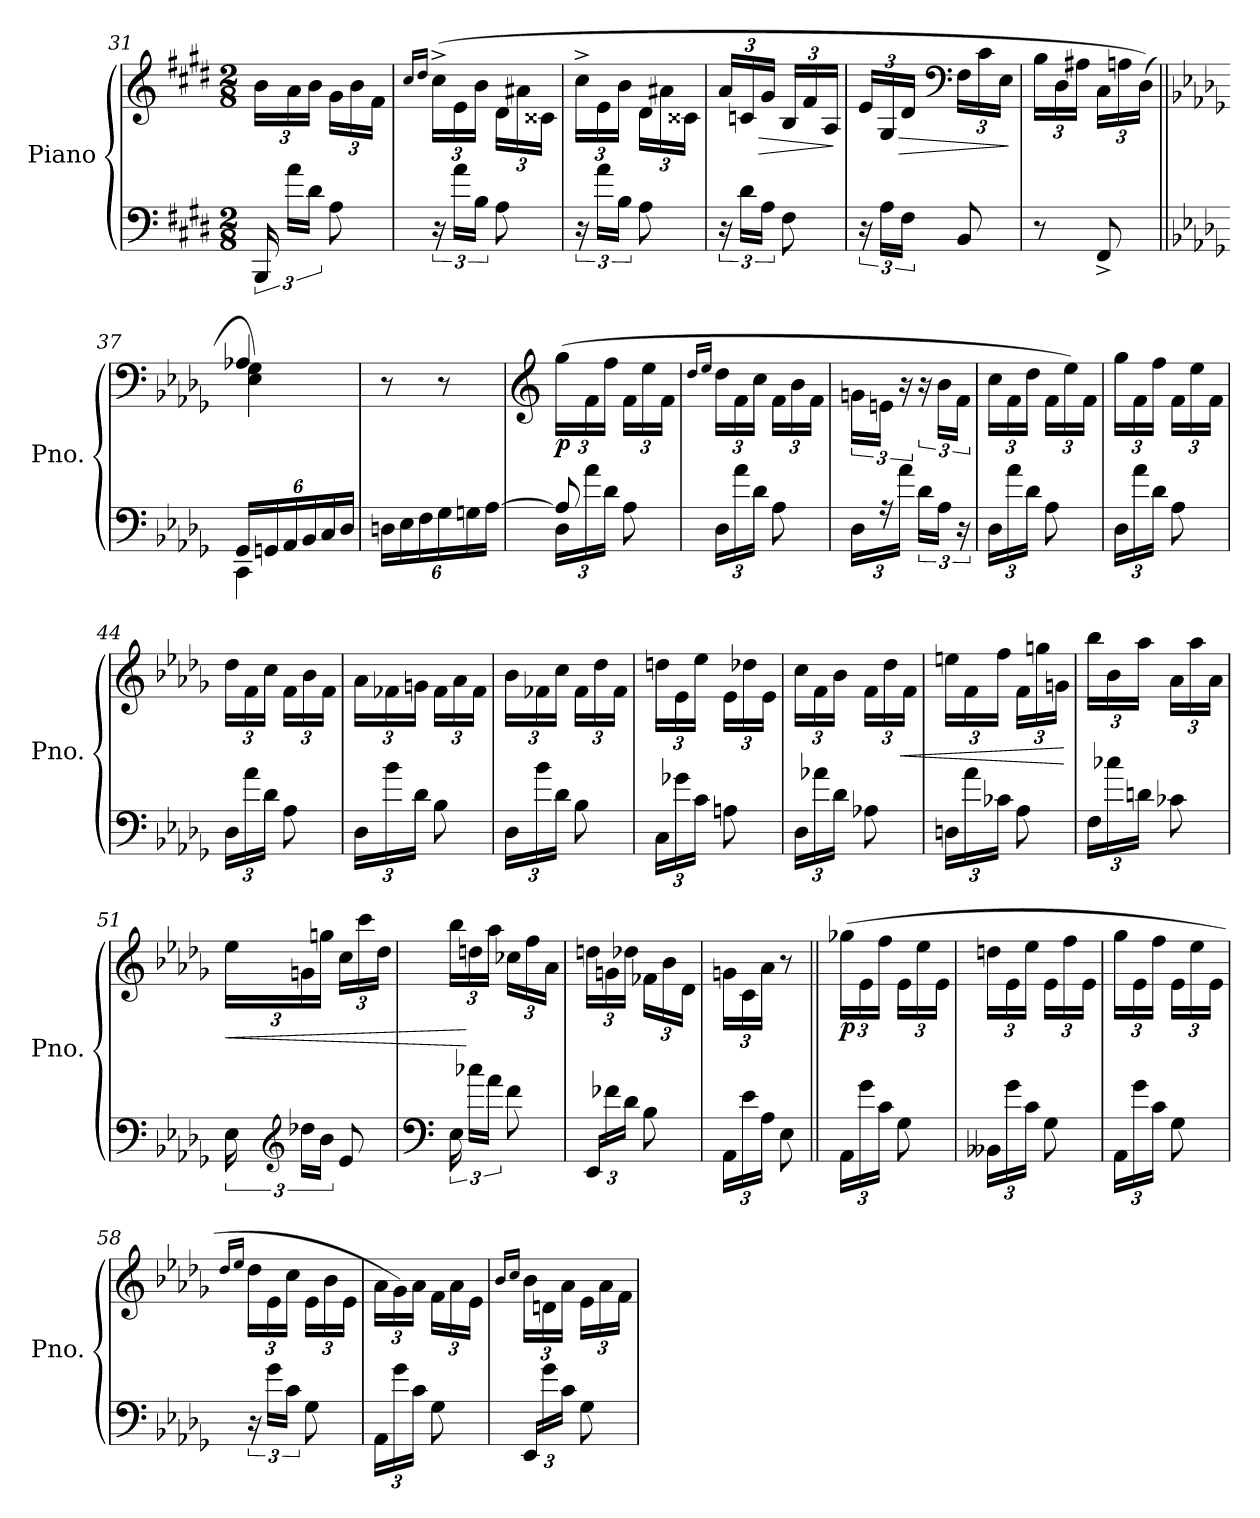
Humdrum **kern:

**kern	**kern	**dynam
*part1	*part1	*part1
*staff2	*staff1	*staff1/2
*I"Piano	*	*
*I'Pno.	*	*
*clefF4	*clefG2	*
*k[f#c#g#d#]	*k[f#c#g#d#]	*
*M2/8	*M2/8	*
*	*Xbrackettup	*
=31	=31	=31
24BBB/	24b\LL	.
24a\LL	24a\	.
24d#\JJ	24b\JJ	.
8A\	24g#\LL	.
.	24b\	.
.	24f#\JJ	.
=32	=32	=32
.	16qcc#/LL	.
.	16qdd#/JJ	.
24r	(>24cc#^\LL	.
24a\LL	24e\	.
24B\JJ	24b\JJ	.
8A\	24d#\LL	.
.	24a#X\	.
.	24c##X\JJ	.
!!LO:LB:g=z
=33	=33	=33
24r	24cc#^\LL	.
24a\LL	24e\	.
24B\JJ	24b\JJ	.
8A\	24d#\LL	.
.	24a#X\	.
.	24c##X\JJ	.
=34	=34	=34
24r	24a/LL	.
24d#\LL	24cn/	.
!	!	!LO:HP:b
24A\JJ	24g#/JJ	>
8F#\	24B/LL	.
.	24f#/	.
.	24A/JJ	.
.	.	]
=35	=35	=35
24r	24e/LL	.
24A\LL	24G#/	.
!	!	!LO:HP:b
24F#\JJ	24d#/JJ	>
*	*clefF4	*
8BB/	24F#\LL	.
.	24c#\	.
.	24E\JJ	.
.	.	]
=36	=36	=36
8r	24B\LL	.
.	24D#\	.
.	24A#X\JJ	.
8FF#^/	24C#\LL	.
.	24An\	.
.	(<24D#\JJ)	.
=37||	=37||	=37||
*k[b-e-a-d-g-]	*k[b-e-a-d-g-]	*
*Xbrackettup	*	*
*^	*^	*
24GG-/LL	4CC\	4A-X/	4E-\ 4G-\)	.
24GGn/	.	.	.	.
24AA-/	.	.	.	.
24BB-/	.	.	.	.
24C/	.	.	.	.
24D-/JJ	.	.	.	.
*v	*v	*	*	*
*	*v	*v	*
=38	=38	=38
24Dn\LL	8r	.
24E-\	.	.
24F\	.	.
24G-\	8r	.
24Gn\	.	.
[24A-\JJ	.	.
!!LO:PB:g=z
=39	=39	=39
*	*clefG2	*
*^	*	*
!	!	!	!LO:DY:b
8A-/]	24D-\LL	(>24gg-\LL	p
.	24a-\	24f\	.
.	24d-\JJ	24ff\JJ	.
8ryy	8A-\	24f\LL	.
.	.	24ee-\	.
.	.	24f\JJ	.
*v	*v	*	*
=40	=40	=40
.	16qdd-/LL	.
.	16qee-/JJ	.
24D-\LL	24dd-\LL	.
24a-\	24f\	.
24d-\JJ	24cc\JJ	.
8A-\	24f\LL	.
.	24b-\	.
.	24f\JJ	.
=41	=41	=41
*brackettup	*brackettup	*
24D-\LL	24gn\LL	.
24r	24en\JJ	.
24a-\JJ	24r	.
24d-\LL	24r	.
24A-\JJ	24b-\LL	.
24r	24f\JJ	.
=42	=42	=42
*Xbrackettup	*Xbrackettup	*
24D-\LL	24cc\LL	.
24a-\	24f\	.
24d-\JJ	24dd-\JJ	.
8A-\	24f\LL	.
.	24ee-\)	.
.	24f\JJ	.
=43	=43	=43
24D-\LL	24gg-\LL	.
24a-\	24f\	.
24d-\JJ	24ff\JJ	.
8A-\	24f\LL	.
.	24ee-\	.
.	24f\JJ	.
=44	=44	=44
24D-\LL	24dd-\LL	.
24a-\	24f\	.
24d-\JJ	24cc\JJ	.
8A-\	24f\LL	.
.	24b-\	.
.	24f\JJ	.
=45	=45	=45
24D-\LL	24a-\LL	.
24b-\	24f-X\	.
24d-\JJ	24gn\JJ	.
8B-\	24f-\LL	.
.	24a-\	.
.	24f-\JJ	.
!!LO:LB:g=z
=46	=46	=46
24D-\LL	24b-\LL	.
24b-\	24f-X\	.
24d-\JJ	24cc\JJ	.
8B-\	24f-\LL	.
.	24dd-\	.
.	24f-\JJ	.
=47	=47	=47
24C\LL	24ddn\LL	.
24g-X\	24e-\	.
24c\JJ	24ee-\JJ	.
8An\	24e-\LL	.
.	24dd-X\	.
.	24e-\JJ	.
=48	=48	=48
24D-\LL	24cc\LL	.
24a-X\	24f\	.
24d-\JJ	24b-\JJ	.
8A-X\	24f\LL	.
.	24dd-\	.
!	!	!LO:HP:b
.	24f\JJ	<
=49	=49	=49
24Dn\LL	24een\LL	.
24a-\	24f\	.
24c-X\JJ	24ff\JJ	.
8A-\	24f\LL	.
.	24ggn\	.
.	24gn\JJ	.
.	.	[
=50	=50	=50
24F\LL	24bb-\LL	.
24cc-X\	24b-\	.
24dn\JJ	24aa-\JJ	.
8c-X\	24a-\LL	.
.	24aa-\	.
.	24a-\JJ	.
=51	=51	=51
*brackettup	*	*
!	!	!LO:HP:b
24E-\	24ee-\LL	<
*clefG2	*	*
24dd-X\LL	24gn\	.
24b-\JJ	24ggn\JJ	.
8e-/	24cc\LL	.
.	24ccc\	.
.	24dd-\JJ	.
=52	=52	=52
*clefF4	*	*
24E-\	24bb-\LL	.
24cc-X\LL	24ddn\	[
24a-\JJ	24aa-\JJ	.
8f\	24cc-X\LL	.
.	24ff\	.
.	24a-\JJ	.
!!LO:LB:g=z
=53	=53	=53
*Xbrackettup	*	*
24EE-/LL	24ddn\LL	.
24f-X\	24gn\	.
24d-\JJ	24dd-X\JJ	.
8B-\	24f-X\LL	.
.	24b-\	.
.	24d-\JJ	.
=54	=54	=54
24AA-\LL	24gn\LL	.
24e-\	24c\	.
24A-\JJ	24a-\JJ	.
8E-\	8r	.
=55||	=55||	=55||
!	!	!LO:DY:b
24AA-\LL	(>24gg-X\LL	p
24g-\	24e-\	.
24c\JJ	24ff\JJ	.
8G-\	24e-\LL	.
.	24ee-\	.
.	24e-\JJ	.
=56	=56	=56
24BB--X\LL	24ddn\LL	.
24g-\	24e-\	.
24c\JJ	24ee-\JJ	.
8G-\	24e-\LL	.
.	24ff\	.
.	24e-\JJ	.
=57	=57	=57
24AA-\LL	24gg-\LL	.
24g-\	24e-\	.
24c\JJ	24ff\JJ	.
8G-\	24e-\LL	.
.	24ee-\	.
.	24e-\JJ	.
=58	=58	=58
.	16qdd-/LL	.
.	16qee-/JJ	.
*brackettup	*	*
24r	24dd-\LL	.
24g-\LL	24e-\	.
24c\JJ	24cc\JJ	.
8G-\	24e-\LL	.
.	24b-\	.
.	24e-\JJ	.
=59	=59	=59
*Xbrackettup	*	*
24AA-\LL	24a-\LL	.
24g-\	24g-\)	.
24c\JJ	24a-\JJ	.
8G-\	24f\LL	.
.	24a-\	.
.	24e-\JJ	.
!!LO:LB:g=z
=60	=60	=60
.	16qb-/LL	.
.	16qcc/JJ	.
24EE-/LL	24b-\LL	.
24g-\	24dn\	.
24c\JJ	24a-\JJ	.
8G-\	24e-\LL	.
.	24a-\	.
.	24f\JJ	.
=	=	=
*-	*-	*-
